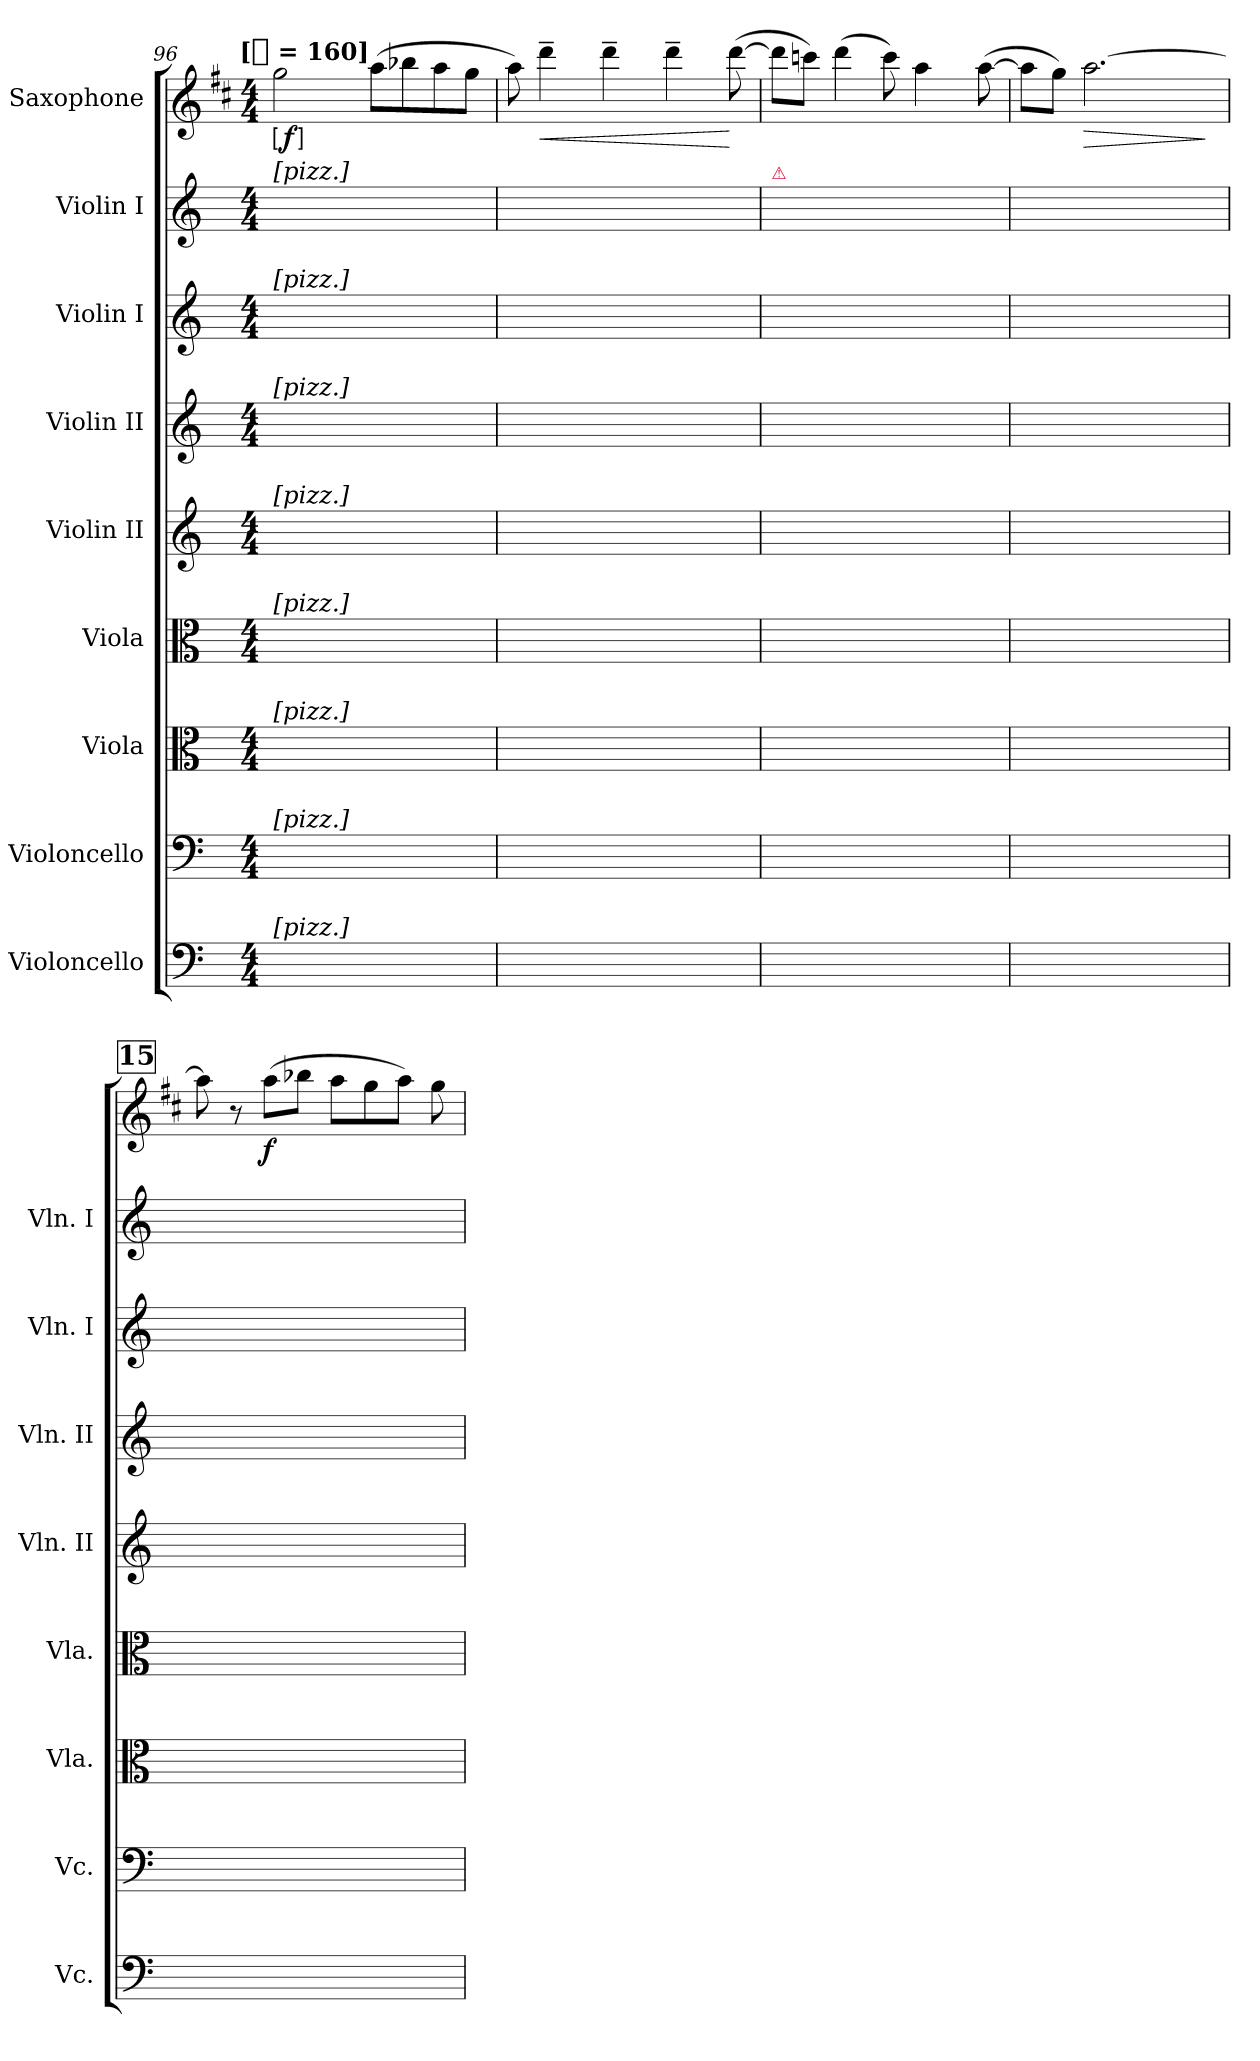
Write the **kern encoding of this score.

**kern	**kern	**kern	**kern	**kern	**kern	**kern	**kern	**kern	**dynam
*part9	*part8	*part7	*part6	*part5	*part4	*part3	*part2	*part1	*part1
*staff9	*staff8	*staff7	*staff6	*staff5	*staff4	*staff3	*staff2	*staff1	*staff1
*I"Violoncello	*I"Violoncello	*I"Viola	*I"Viola	*I"Violin II	*I"Violin II	*I"Violin I	*I"Violin I	*I"Saxophone	*
*I'Vc.	*I'Vc.	*I'Vla.	*I'Vla.	*I'Vln. II	*I'Vln. II	*I'Vln. I	*I'Vln. I	*	*
*clefF4	*clefF4	*clefC3	*clefC3	*clefG2	*clefG2	*clefG2	*clefG2	*clefG2	*
*	*	*	*	*	*	*	*	*ITrd1c2	*
*k[]	*k[]	*k[]	*k[]	*k[]	*k[]	*k[]	*k[]	*k[]	*
*	*	*	*	*	*	*	*	*C:	*
!!LO:TX:omd:t=[[quarter] = 160]
*M4/4	*M4/4	*M4/4	*M4/4	*M4/4	*M4/4	*M4/4	*M4/4	*M4/4	*
*MM160	*MM160	*MM160	*MM160	*MM160	*MM160	*MM160	*MM160	*MM160	*
=96	=96	=96	=96	=96	=96	=96	=96	=96	=96
!	!	!	!	!	!	!	!LO:TX:a:t=[pizz.]	!	!
!	!	!	!	!	!	!LO:TX:a:t=[pizz.]	!	!	!
!	!	!	!	!	!LO:TX:a:t=[pizz.]	!	!	!	!
!	!	!	!	!LO:TX:a:t=[pizz.]	!	!	!	!	!
!	!	!	!LO:TX:a:t=[pizz.]	!	!	!	!	!	!
!	!	!LO:TX:a:t=[pizz.]	!	!	!	!	!	!	!
!	!LO:TX:a:t=[pizz.]	!	!	!	!	!	!	!	!
!LO:TX:a:t=[pizz.]	!	!	!	!	!	!	!	!	!
!	!	!	!	!	!	!	!	!	!LO:DY:ed=brack
4ryy	4ryy	4ryy	4ryy	4ryy	4ryy	4ryy	4ryy	2ff	f
4ryy	4ryy	4ryy	4ryy	4ryy	4ryy	4ryy	4ryy	.	.
4ryy	4ryy	4ryy	4ryy	4ryy	4ryy	4ryy	4ryy	(8ggL	.
.	.	.	.	.	.	.	.	8aa-X	.
4ryy	4ryy	4ryy	4ryy	4ryy	4ryy	4ryy	4ryy	8gg	.
.	.	.	.	.	.	.	.	8ffJ	.
=97	=97	=97	=97	=97	=97	=97	=97	=97	=97
4ryy	4ryy	4ryy	4ryy	4ryy	4ryy	4ryy	4ryy	8gg)	.
!	!	!	!	!	!	!	!	!	!LO:HP:b
.	.	.	.	.	.	.	.	4ccc~	<
4ryy	4ryy	4ryy	4ryy	4ryy	4ryy	4ryy	4ryy	.	.
.	.	.	.	.	.	.	.	4ccc~	.
4ryy	4ryy	4ryy	4ryy	4ryy	4ryy	4ryy	4ryy	.	.
.	.	.	.	.	.	.	.	4ccc~	.
4ryy	4ryy	4ryy	4ryy	4ryy	4ryy	4ryy	4ryy	.	.
.	.	.	.	.	.	.	.	([8ccc	[
=98	=98	=98	=98	=98	=98	=98	=98	=98	=98
!	!	!	!	!	!	!	!LO:TX:a:color=crimson:t=⚠	!	!
4ryy	4ryy	4ryy	4ryy	4ryy	4ryy	4ryy	4ryy	8cccL]	.
.	.	.	.	.	.	.	.	8bb-XJ)	.
4ryy	4ryy	4ryy	4ryy	4ryy	4ryy	4ryy	4ryy	(4ccc	.
4ryy	4ryy	4ryy	4ryy	4ryy	4ryy	4ryy	4ryy	8bb-)	.
.	.	.	.	.	.	.	.	4gg	.
4ryy	4ryy	4ryy	4ryy	4ryy	4ryy	4ryy	4ryy	.	.
.	.	.	.	.	.	.	.	([8gg	.
=99	=99	=99	=99	=99	=99	=99	=99	=99	=99
4ryy	4ryy	4ryy	4ryy	4ryy	4ryy	4ryy	4ryy	8ggL]	.
.	.	.	.	.	.	.	.	8ffJ)	.
!	!	!	!	!	!	!	!	!	!LO:HP:b
4ryy	4ryy	4ryy	4ryy	4ryy	4ryy	4ryy	4ryy	[2.gg	>
4ryy	4ryy	4ryy	4ryy	4ryy	4ryy	4ryy	4ryy	.	.
4ryy	4ryy	4ryy	4ryy	4ryy	4ryy	4ryy	4ryy	.	.
.	.	.	.	.	.	.	.	.	]
!!LO:REH:place=s1:t=15
=100	=100	=100	=100	=100	=100	=100	=100	=100	=100
4ryy	4ryy	4ryy	4ryy	4ryy	4ryy	4ryy	4ryy	8gg]	.
.	.	.	.	.	.	.	.	8r	.
4ryy	4ryy	4ryy	4ryy	4ryy	4ryy	4ryy	4ryy	(8ggL	f
.	.	.	.	.	.	.	.	8aa-XJ	.
4ryy	4ryy	4ryy	4ryy	4ryy	4ryy	4ryy	4ryy	8ggL	.
.	.	.	.	.	.	.	.	8ff	.
4ryy	4ryy	4ryy	4ryy	4ryy	4ryy	4ryy	4ryy	8ggJ)	.
.	.	.	.	.	.	.	.	8ff	.
=	=	=	=	=	=	=	=	=	=
*-	*-	*-	*-	*-	*-	*-	*-	*-	*-
